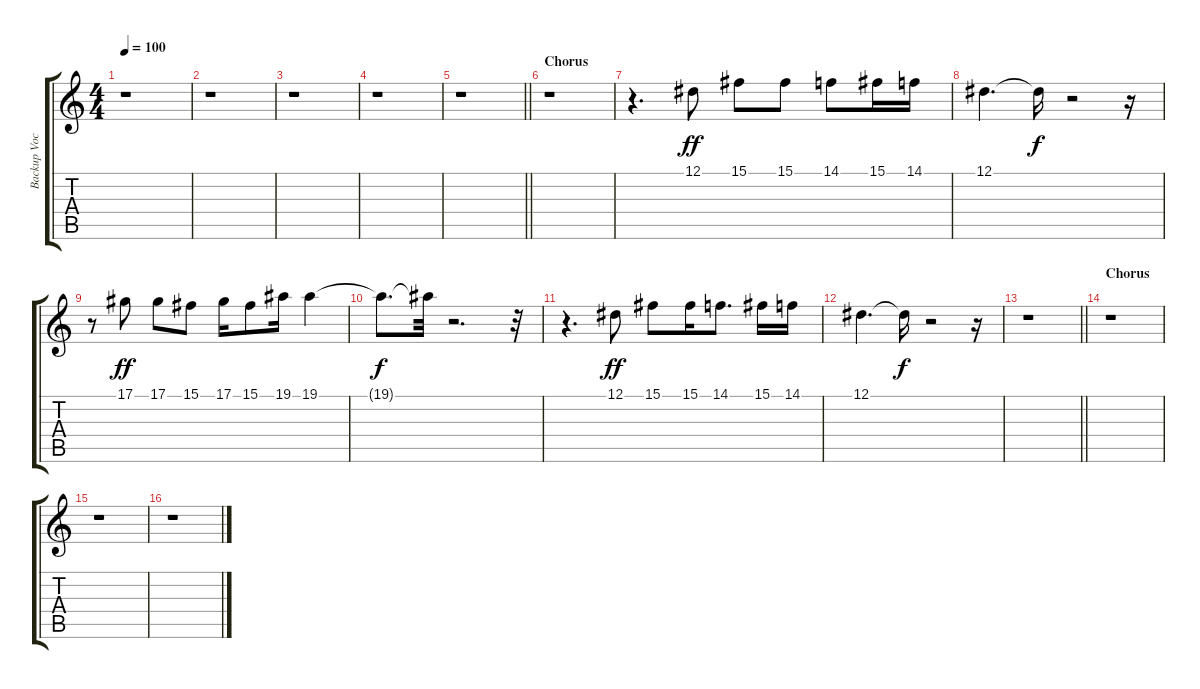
\track ("Backup Vocals" "Backup Voc") {instrument voiceoohs}
\staff {score tabs}
\tuning (Eb4 Bb3 Gb3 Db3 Ab2 Eb2) {hide}
\ts (4 4)
\tempo 100
\clef g2
\ks c
r.1{dy f} |
r.1 |
r.1 |
r.1 |
\barLineRight lightlight
r.1 |
\section ("" "Chorus")
r.1 |
r.4{d} 12.1.8{dy ff} 15.1.8 15.1.8 14.1.8 15.1.16 14.1.16 |
12.1.4{d} 12.1{t}.16{dy f} r.2 r.16 |
r.8 17.1.8{dy ff} 17.1.8 15.1.8 17.1.16 15.1.8 19.1.16 19.1.4 |
19.1{t}.8{d dy f} 19.1{t}.32 r.2{d} r.32 |
r.4{d} 12.1.8{dy ff} 15.1.8 15.1.16 14.1.8{d} 15.1.16 14.1.16 |
12.1.4{d} 12.1{t}.16{dy f} r.2 r.16 |
\barLineRight lightlight
r.1 |
\section ("" "Chorus")
r.1 |
r.1 |
r.1
